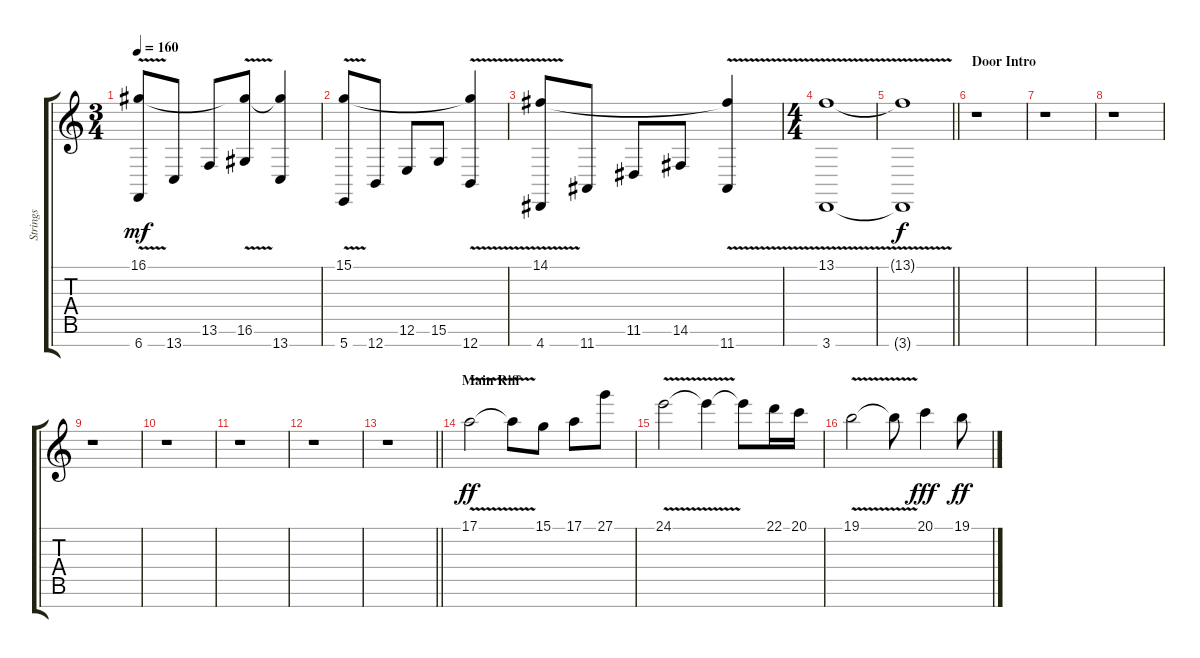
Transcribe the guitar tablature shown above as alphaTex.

\track ("Strings" "Strings") {instrument stringensemble1}
\staff {score tabs}
\tuning (E4 B3 G3 D3 A2 E2 B1) {hide}
\ts (3 4)
\tempo 160
\clef g2
\ks c
(16.1{v} 6.7).8{dy mf} 13.7.8 13.6.8 (16.1{t} 16.6).8 (16.1{t} 13.7).4 |
(15.1{v} 5.7).8 12.7.8 12.6.8 15.6.8 (15.1{t} 12.7).4 |
(14.1{v} 4.7).8 11.7.8 11.6.8 14.6.8 (14.1{t} 11.7).4 |
\ts (4 4)
(13.1{v} 3.7{v}).1{volume 7} |
\barLineRight lightlight
(13.1{t} 3.7{t}).1{dy f} |
\section ("" "Door Intro")
r.1 |
r.1 |
r.1 |
r.1 |
r.1 |
r.1 |
r.1 |
\barLineRight lightlight
r.1 |
\section ("" "Main Riff")
17.1{v}.2{dy ff volume 11} 17.1{t}.8 15.1.8 17.1.8 27.1.8 |
24.1{v}.2 24.1{t}.4 24.1{t}.8 22.1.16 20.1.16 |
19.1{v}.2 19.1{t}.8 20.1.4{dy fff} 19.1.8{dy ff}
